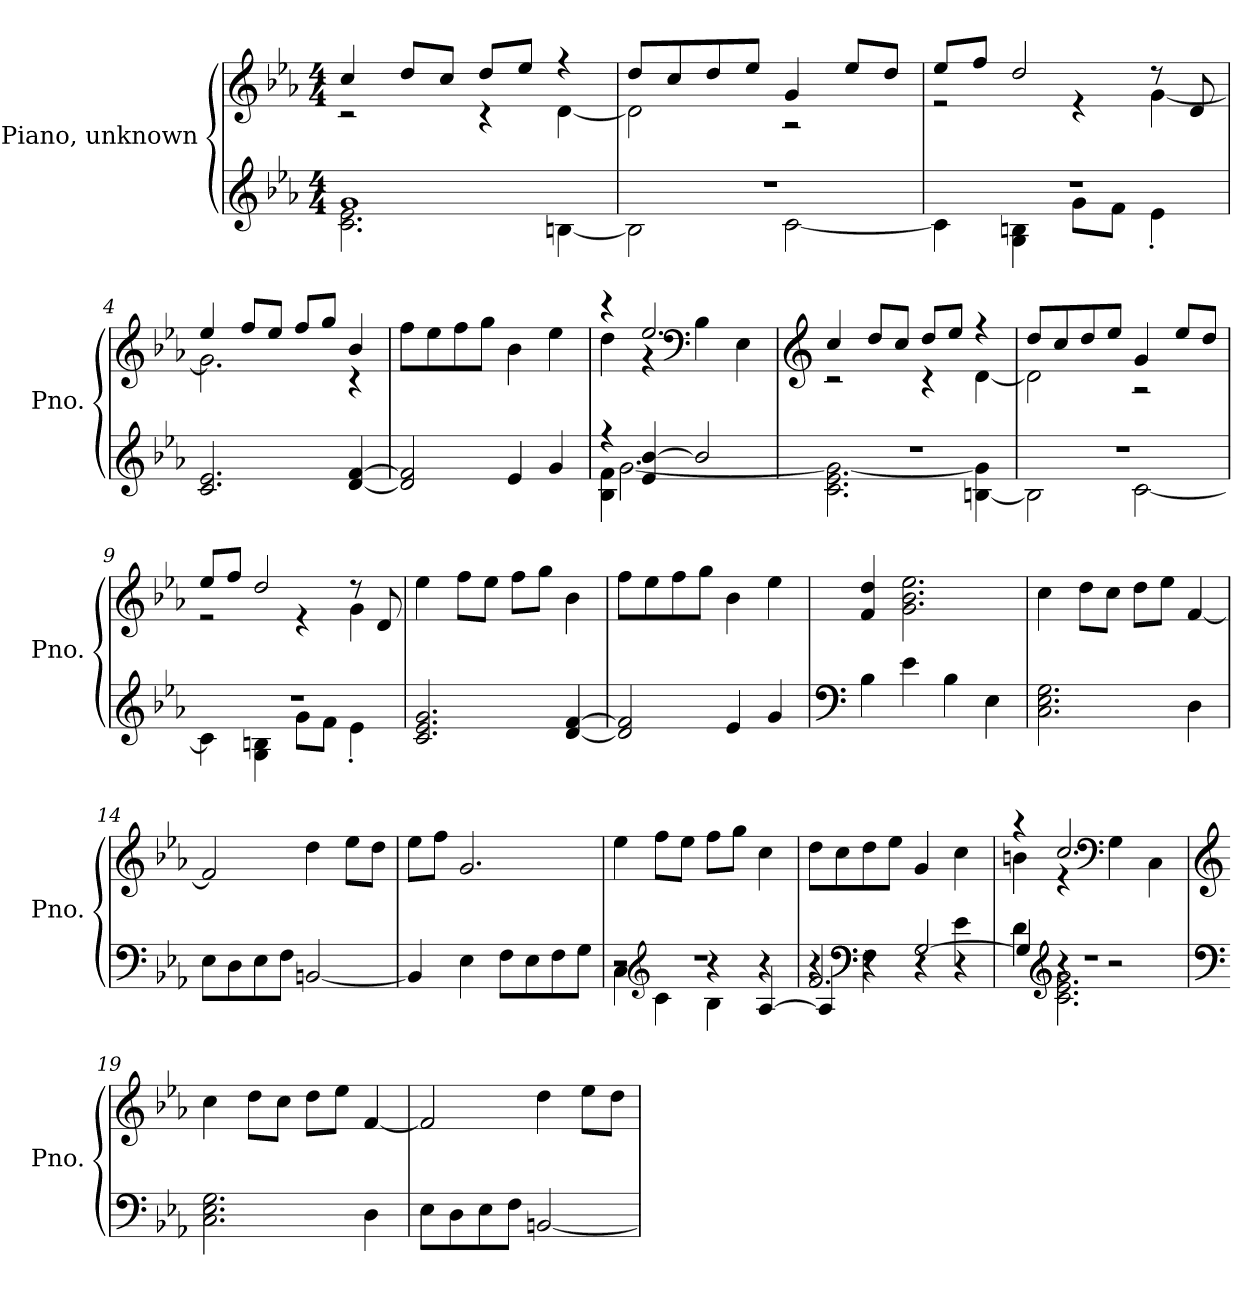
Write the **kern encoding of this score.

**kern	**kern
*part1	*part1
*staff2	*staff1
*I"Piano, unknown	*
*I'Pno.	*
*clefG2	*clefG2
*k[b-e-a-]	*k[b-e-a-]
*M4/4	*M4/4
*MM120	*MM120
=1	=1
*^	*^
1g	2.c\ 2.e-\	4cc/	2r
.	.	8dd/L	.
.	.	8cc/J	.
.	.	8dd/L	4r
.	.	8ee-/J	.
.	[4Bn\	4r	[4d\
=2	=2	=2	=2
1r	2B\]	8dd/L	2d\]
.	.	8cc/	.
.	.	8dd/	.
.	.	8ee-/J	.
.	[2c\	4g/	2r
.	.	8ee-/L	.
.	.	8dd/J	.
=3	=3	=3	=3
1r	4c\]	8ee-/L	2r
.	.	8ff/J	.
.	4G\ 4Bn\	2dd/	.
.	8g\L	.	4r
.	8f\J	.	.
.	4e-'\	8r	[4g\
.	.	8d/	.
*v	*v	*	*
=4	=4	=4
2.c/ 2.e-/	4ee-/	2.g\]
.	8ff/L	.
.	8ee-/J	.
.	8ff/L	.
.	8gg/J	.
[4d/ [4f/	4b-/	4r
*	*v	*v
=5	=5
2d/] 2f/]	8ff\L
.	8ee-\
.	8ff\
.	8gg\J
4e-/	4b-\
4g/	4ee-\
!!LO:LB:g=z
=6	=6
*^	*^
4r	4B-\ 4f\	4r	4dd\
4e-/ [4b-/	[2.g\	2.ee-/	4r
*	*	*clefF4	*
2b-/]	.	.	4B-\
.	.	.	4E-\
=7	=7	=7	=7
*	*	*clefG2	*
1r	2.c\ 2.e-\ 2.g\_	4cc/	2r
.	.	8dd/L	.
.	.	8cc/J	.
.	.	8dd/L	4r
.	.	8ee-/J	.
.	[4Bn\ 4g\]	4r	[4d\
=8	=8	=8	=8
1r	2B\]	8dd/L	2d\]
.	.	8cc/	.
.	.	8dd/	.
.	.	8ee-/J	.
.	[2c\	4g/	2r
.	.	8ee-/L	.
.	.	8dd/J	.
=9	=9	=9	=9
1r	4c\]	8ee-/L	2r
.	.	8ff/J	.
.	4G\ 4Bn\	2dd/	.
.	8g\L	.	4r
.	8f\J	.	.
.	4e-'\	8r	4g\
.	.	8d/	.
*v	*v	*	*
*	*v	*v
=10	=10
2.c/ 2.e-/ 2.g/	4ee-\
.	8ff\L
.	8ee-\J
.	8ff\L
.	8gg\J
[4d/ [4f/	4b-\
!!LO:LB:g=z
=11	=11
2d/] 2f/]	8ff\L
.	8ee-\
.	8ff\
.	8gg\J
4e-/	4b-\
4g/	4ee-\
=12	=12
*clefF4	*
4B-\	4f/ 4dd/
4e-\	2.g\ 2.b-\ 2.ee-\
4B-\	.
4E-\	.
=13	=13
2.C\ 2.E-\ 2.G\	4cc\
.	8dd\L
.	8cc\J
.	8dd\L
.	8ee-\J
4D\	[4f/
=14	=14
8E-\L	2f/]
8D\	.
8E-\	.
8F\J	.
[2BBn/	4dd\
.	8ee-\L
.	8dd\J
=15	=15
4BB/]	8ee-\L
.	8ff\J
4E-\	2.g/
8F\L	.
8E-\	.
8F\	.
8G\J	.
=16	=16
*^	*
*	*^	*
1r	4C\	2r	4ee-\
*clefG2	*	*	*
.	4c\	.	8ff\L
.	.	.	8ee-\J
.	4B-\	4r	8ff\L
.	.	.	8gg\J
.	4r	[4A-/	4cc\
!!LO:LB:g=z
=17	=17	=17	=17
2.f/	4r	4A-/]	8dd\L
.	.	.	8cc\
*clefF4	*	*	*
.	4F\	4r	8dd\
.	.	.	8ee-\J
.	4r	[2G/	4g/
4r	4e-\	.	4cc\
=18	=18	=18	=18
*	*	*	*^
1r	4d\	4G/]	4r	4bn\
*clefG2	*	*	*	*
.	2.c\ 2.e-\ 2.g\	4r	2.cc/	4r
*	*	*	*clefF4	*
.	.	2r	.	4G\
.	.	.	.	4C\
*v	*v	*v	*	*
*	*v	*v
=19	=19
*clefF4	*clefG2
2.C\ 2.E-\ 2.G\	4cc\
.	8dd\L
.	8cc\J
.	8dd\L
.	8ee-\J
4D\	[4f/
=20	=20
8E-\L	2f/]
8D\	.
8E-\	.
8F\J	.
[2BBn/	4dd\
.	8ee-\L
.	8dd\J
=	=
*-	*-
